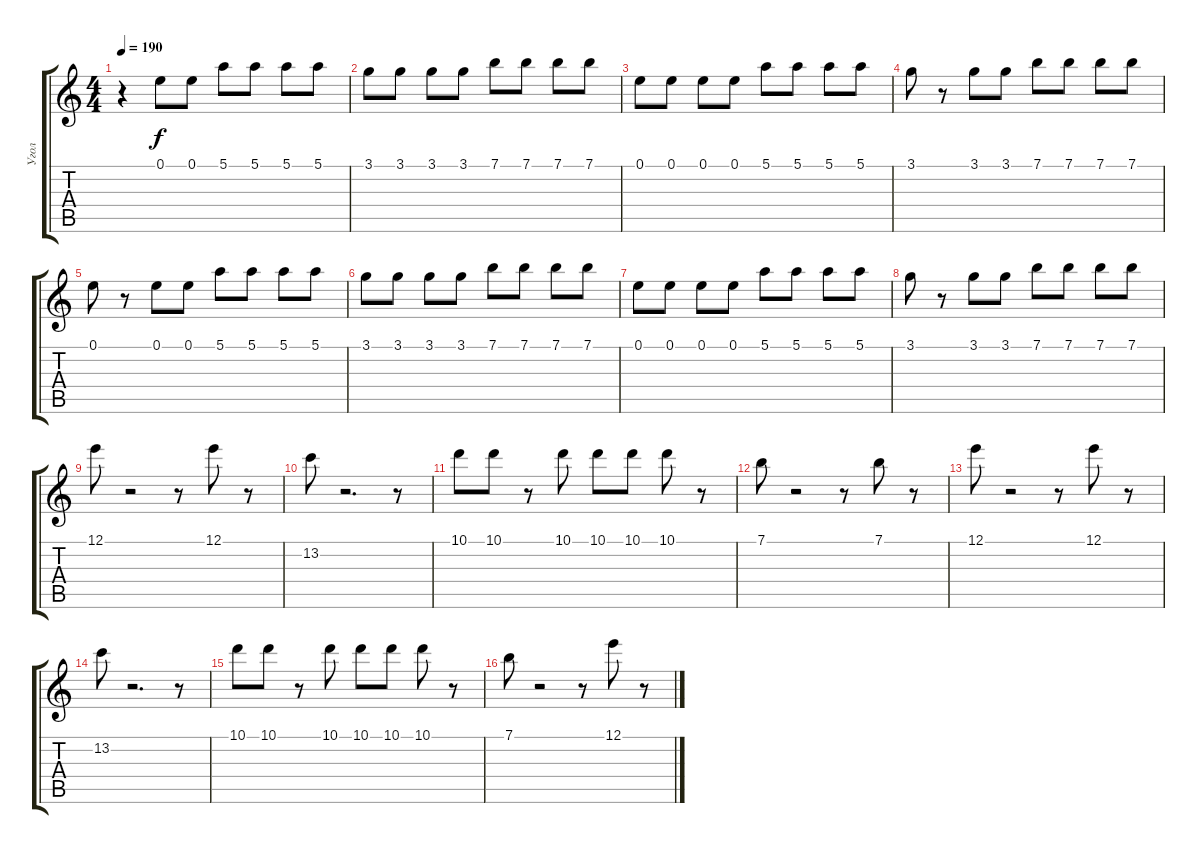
\track ("Угол" "Угол") {instrument electricguitarmuted}
\staff {score tabs}
\tuning (E4 B3 G3 D3 A2 E2) {hide}
\ts (4 4)
\tempo 190
\clef g2
\ks c
r.4{dy f} 0.1.8 0.1.8 5.1.8 5.1.8 5.1.8 5.1.8 |
3.1.8 3.1.8 3.1.8 3.1.8 7.1.8 7.1.8 7.1.8 7.1.8 |
0.1.8 0.1.8 0.1.8 0.1.8 5.1.8 5.1.8 5.1.8 5.1.8 |
3.1.8 r.8 3.1.8 3.1.8 7.1.8 7.1.8 7.1.8 7.1.8 |
0.1.8 r.8 0.1.8 0.1.8 5.1.8 5.1.8 5.1.8 5.1.8 |
3.1.8 3.1.8 3.1.8 3.1.8 7.1.8 7.1.8 7.1.8 7.1.8 |
0.1.8 0.1.8 0.1.8 0.1.8 5.1.8 5.1.8 5.1.8 5.1.8 |
3.1.8 r.8 3.1.8 3.1.8 7.1.8 7.1.8 7.1.8 7.1.8 |
12.1.8 r.2 r.8 12.1.8 r.8 |
13.2.8 r.2{d} r.8 |
10.1.8 10.1.8 r.8 10.1.8 10.1.8 10.1.8 10.1.8 r.8 |
7.1.8 r.2 r.8 7.1.8 r.8 |
12.1.8 r.2 r.8 12.1.8 r.8 |
13.2.8 r.2{d} r.8 |
10.1.8 10.1.8 r.8 10.1.8 10.1.8 10.1.8 10.1.8 r.8 |
7.1.8 r.2 r.8 12.1.8 r.8
